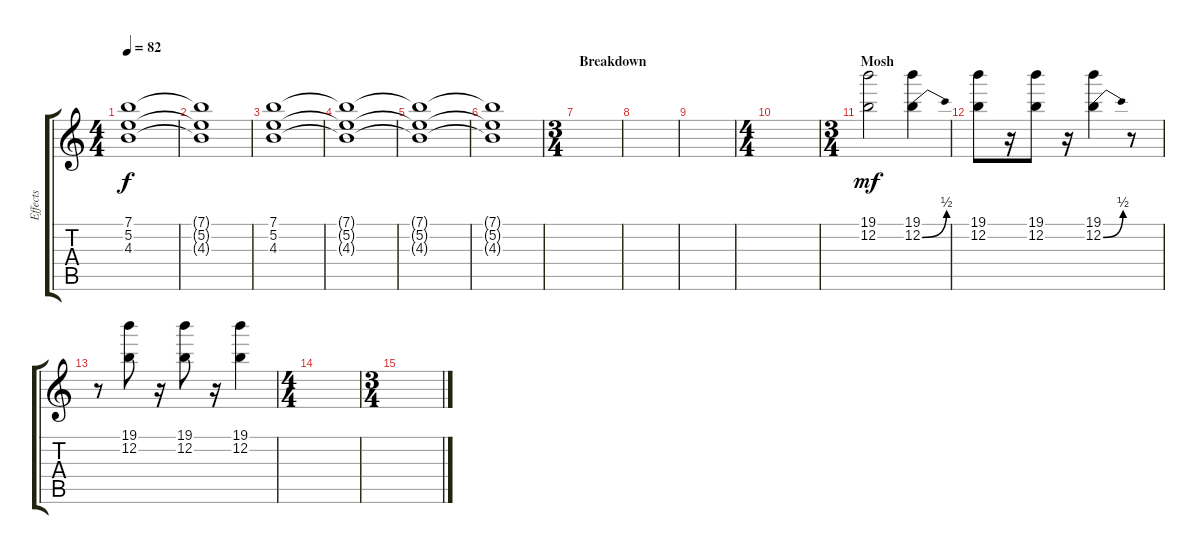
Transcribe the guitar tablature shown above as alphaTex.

\track ("Effects" "Effects") {instrument distortionguitar}
\staff {score tabs}
\tuning (E4 B3 G3 D3 A2 E2) {hide}
\ts (4 4)
\tempo 82
\clef g2
\ks c
(7.1{t} 5.2{t} 4.3{t}).1{dy f} |
(7.1{t} 5.2{t} 4.3{t}).1 |
\section ("" "")
(7.1 5.2 4.3).1 |
(7.1{t} 5.2{t} 4.3{t}).1 |
(7.1{t} 5.2{t} 4.3{t}).1 |
(7.1{t} 5.2{t} 4.3{t}).1 |
\ts (3 4)
\section ("" "Breakdown")
|
|
|
\ts (4 4)
|
\ts (3 4)
\section ("" "Mosh")
(19.1 12.2).2{dy mf volume 9 balance 3 instrument distortionguitar} (19.1 12.2{be (bend 0 0 60 2)}).4 |
(19.1 12.2).8 r.16 (19.1 12.2).8 r.16 (19.1 12.2{be (bend 0 0 60 2)}).4 r.8 |
r.8 (19.1 12.2).8 r.16 (19.1 12.2).8 r.16 (19.1 12.2).4 |
\ts (4 4)
|
\ts (3 4)
